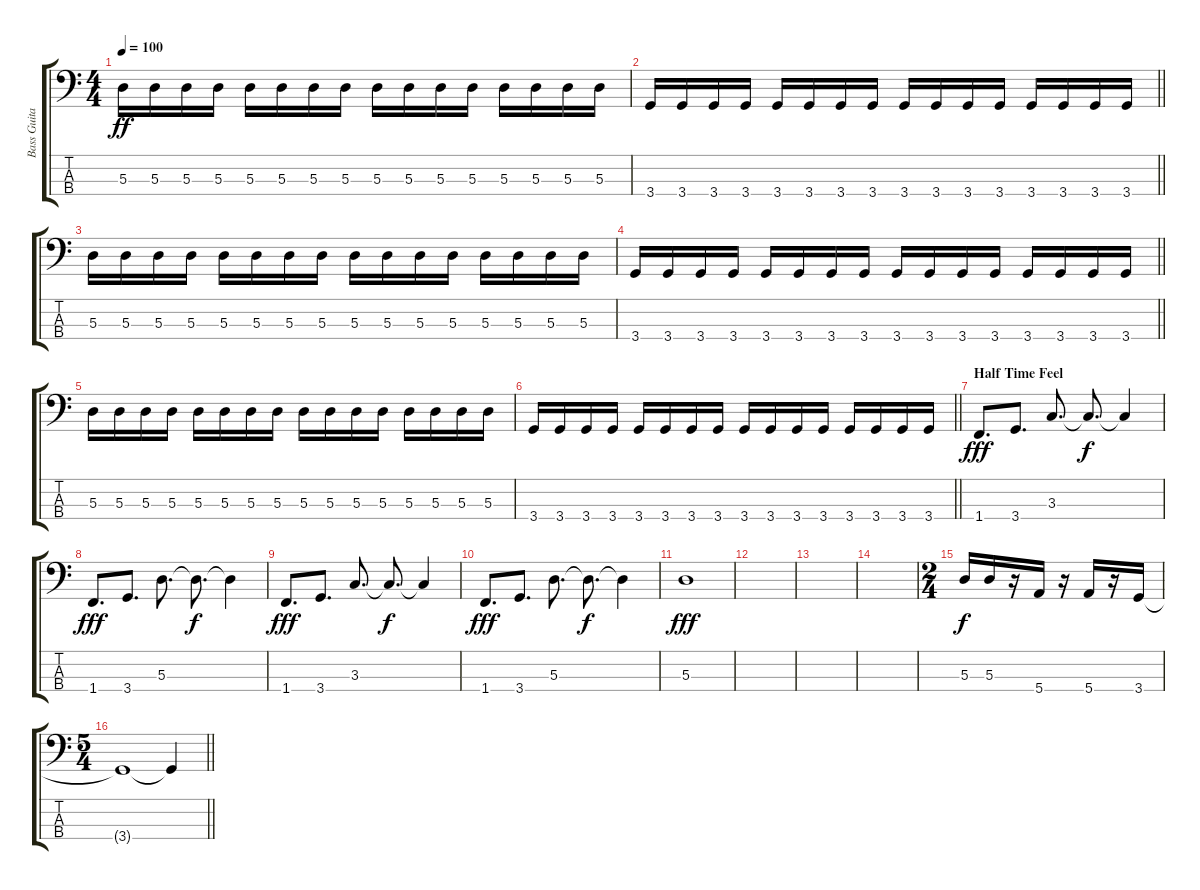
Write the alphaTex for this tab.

\track ("Bass Guitar" "Bass Guita") {instrument electricbassfinger}
\staff {score tabs}
\tuning (G2 D2 A1 E1) {hide}
\ts (4 4)
\tempo 100
\clef f4
\ks c
5.3.16{dy ff} 5.3.16 5.3.16 5.3.16 5.3.16 5.3.16 5.3.16 5.3.16 5.3.16 5.3.16 5.3.16 5.3.16 5.3.16 5.3.16 5.3.16 5.3.16 |
\barLineRight lightlight
3.4.16 3.4.16 3.4.16 3.4.16 3.4.16 3.4.16 3.4.16 3.4.16 3.4.16 3.4.16 3.4.16 3.4.16 3.4.16 3.4.16 3.4.16 3.4.16 |
5.3.16 5.3.16 5.3.16 5.3.16 5.3.16 5.3.16 5.3.16 5.3.16 5.3.16 5.3.16 5.3.16 5.3.16 5.3.16 5.3.16 5.3.16 5.3.16 |
\barLineRight lightlight
3.4.16 3.4.16 3.4.16 3.4.16 3.4.16 3.4.16 3.4.16 3.4.16 3.4.16 3.4.16 3.4.16 3.4.16 3.4.16 3.4.16 3.4.16 3.4.16 |
5.3.16 5.3.16 5.3.16 5.3.16 5.3.16 5.3.16 5.3.16 5.3.16 5.3.16 5.3.16 5.3.16 5.3.16 5.3.16 5.3.16 5.3.16 5.3.16 |
\barLineRight lightlight
3.4.16 3.4.16 3.4.16 3.4.16 3.4.16 3.4.16 3.4.16 3.4.16 3.4.16 3.4.16 3.4.16 3.4.16 3.4.16 3.4.16 3.4.16 3.4.16 |
\section ("" "Half Time Feel")
1.4.8{d dy fff} 3.4.8{d} 3.3.8{d} 3.3{t}.8{d dy f} 3.3{t}.4 |
1.4.8{d dy fff} 3.4.8{d} 5.3.8{d} 5.3{t}.8{d dy f} 5.3{t}.4 |
1.4.8{d dy fff} 3.4.8{d} 3.3.8{d} 3.3{t}.8{d dy f} 3.3{t}.4 |
1.4.8{d dy fff} 3.4.8{d} 5.3.8{d} 5.3{t}.8{d dy f} 5.3{t}.4 |
5.3.1{dy fff} |
|
|
|
\ts (2 4)
5.3.16{dy f} 5.3.16 r.16 5.4.16 r.16 5.4.16 r.16 3.4.16 |
\ts (5 4)
\barLineRight lightlight
3.4{t}.1 3.4{t}.4
